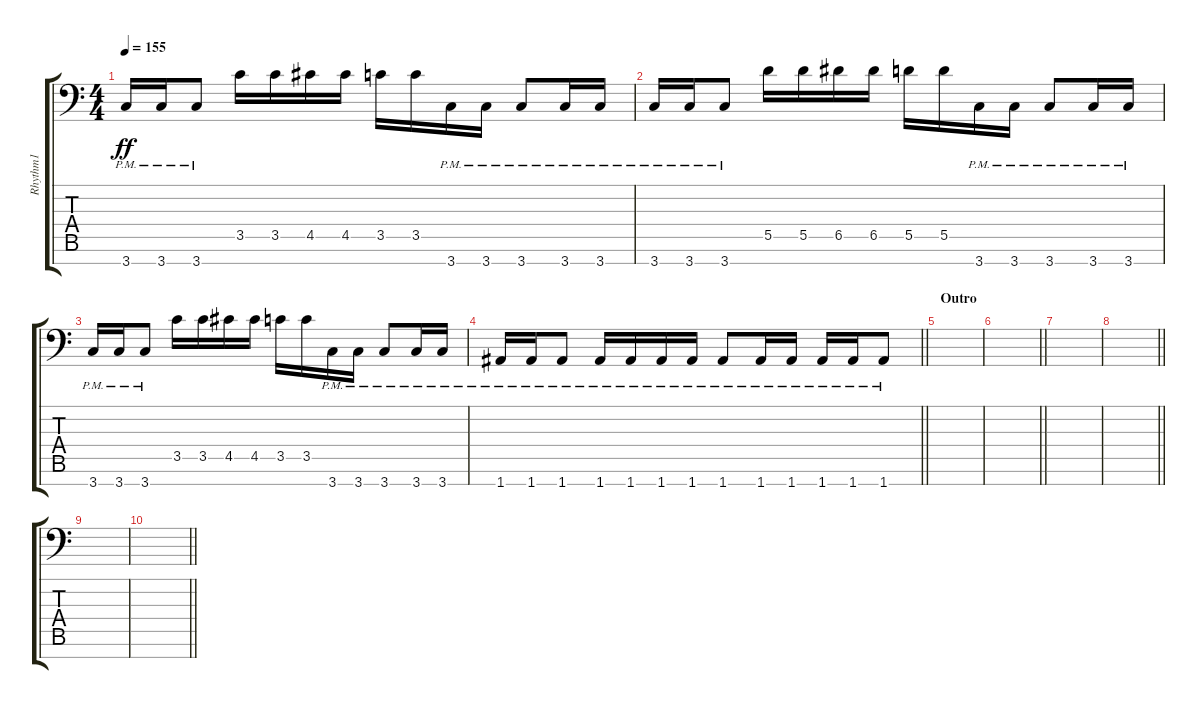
\track ("Rhythm1" "Rhythm1") {instrument distortionguitar}
\staff {score tabs}
\tuning (E4 B3 G3 D3 A2 E2 A1) {hide}
\ts (4 4)
\tempo 155
\clef f4
\ks c
3.7{pm}.16{dy ff} 3.7{pm}.16 3.7{pm}.8 3.5.16 3.5.16 4.5.16 4.5.16 3.5.16 3.5.16 3.7{pm}.16 3.7{pm}.16 3.7{pm}.8 3.7{pm}.16 3.7{pm}.16 |
3.7{pm}.16 3.7{pm}.16 3.7{pm}.8 5.5.16 5.5.16 6.5.16 6.5.16 5.5.16 5.5.16 3.7{pm}.16 3.7{pm}.16 3.7{pm}.8 3.7{pm}.16 3.7{pm}.16 |
3.7{pm}.16 3.7{pm}.16 3.7{pm}.8 3.5.16 3.5.16 4.5.16 4.5.16 3.5.16 3.5.16 3.7{pm}.16 3.7{pm}.16 3.7{pm}.8 3.7{pm}.16 3.7{pm}.16 |
\barLineRight lightlight
1.7{pm}.16 1.7{pm}.16 1.7{pm}.8 1.7{pm}.16 1.7{pm}.16 1.7{pm}.16 1.7{pm}.16 1.7{pm}.8 1.7{pm}.16 1.7{pm}.16 1.7{pm}.16 1.7{pm}.16 1.7{pm}.8 |
\section ("" "Outro")
|
\barLineRight lightlight
|
|
\barLineRight lightlight
|
|
\barLineRight lightlight
